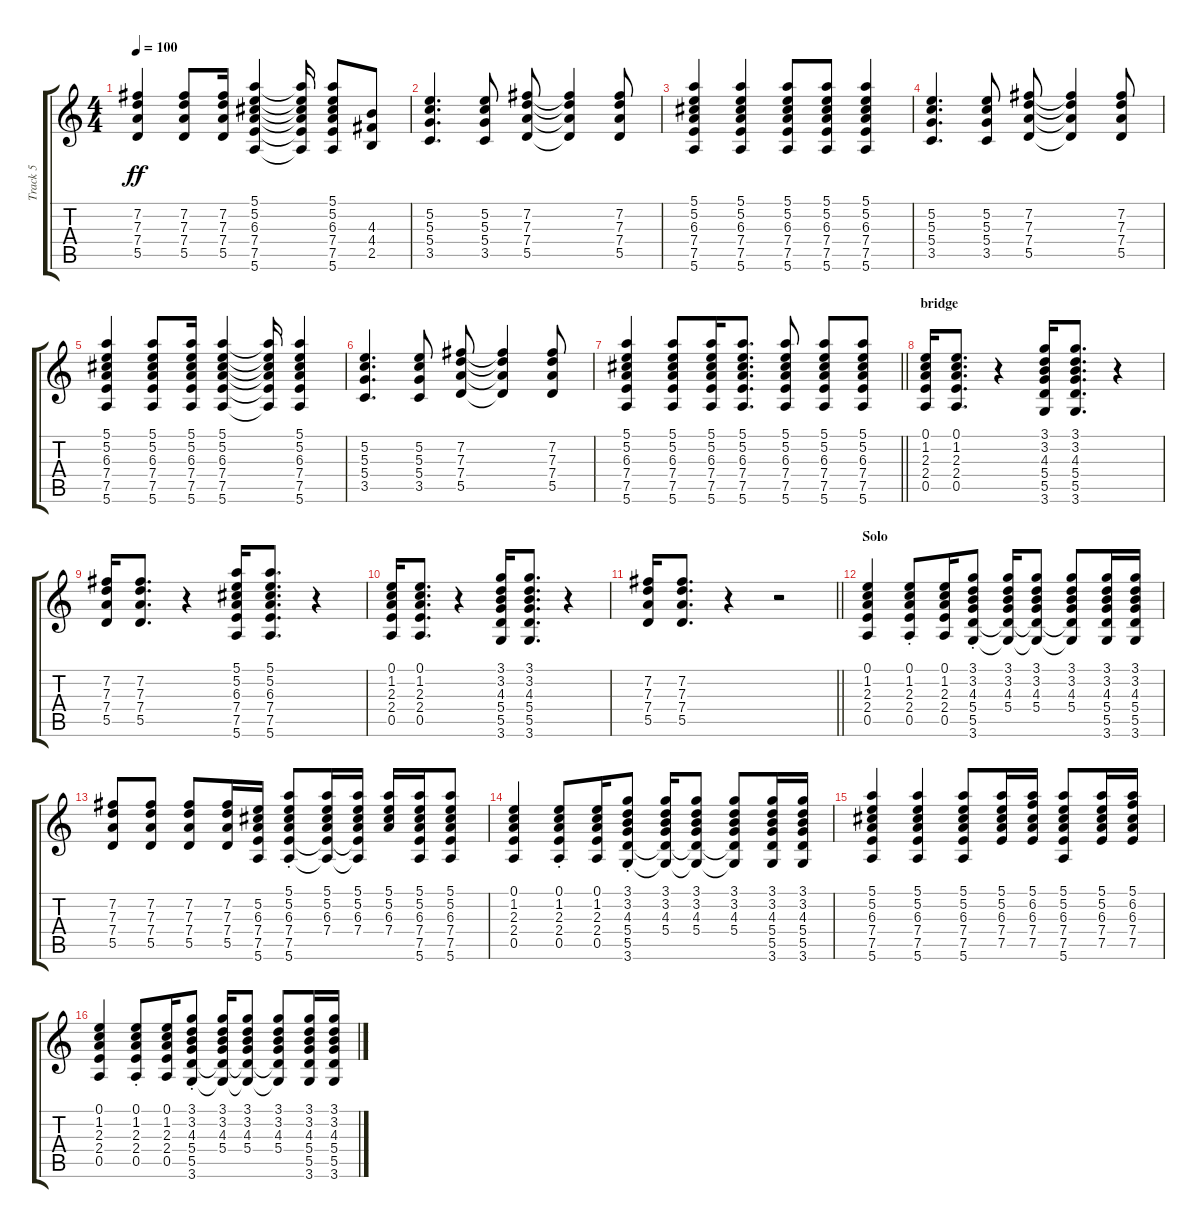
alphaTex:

\track ("Track 5" "Track 5") {instrument distortionguitar}
\staff {score tabs}
\tuning (E4 B3 G3 D3 A2 E2) {hide}
\ts (4 4)
\tempo 100
\clef g2
\ks c
(7.2 7.3 7.4 5.5).4{dy ff} (7.2 7.3 7.4 5.5).8 (7.2 7.3 7.4 5.5).16 (5.1 5.2 6.3 7.4 7.5 5.6).4 (5.1{t} 5.2{t} 6.3{t} 7.4{t} 7.5{t} 5.6{t}).16 (5.1 5.2 6.3 7.4 7.5 5.6).8 (4.3 4.4 2.5).8 |
(5.2 5.3 5.4 3.5).4{d} (5.2 5.3 5.4 3.5).8 (7.2 7.3 7.4 5.5).8 (7.2{t} 7.3{t} 7.4{t} 5.5{t}).4 (7.2 7.3 7.4 5.5).8 |
(5.1 5.2 6.3 7.4 7.5 5.6).4 (5.1 5.2 6.3 7.4 7.5 5.6).4 (5.1 5.2 6.3 7.4 7.5 5.6).8 (5.1 5.2 6.3 7.4 7.5 5.6).8 (5.1 5.2 6.3 7.4 7.5 5.6).4 |
(5.2 5.3 5.4 3.5).4{d} (5.2 5.3 5.4 3.5).8 (7.2 7.3 7.4 5.5).8 (7.2{t} 7.3{t} 7.4{t} 5.5{t}).4 (7.2 7.3 7.4 5.5).8 |
(5.1 5.2 6.3 7.4 7.5 5.6).4 (5.1 5.2 6.3 7.4 7.5 5.6).8 (5.1 5.2 6.3 7.4 7.5 5.6).16 (5.1 5.2 6.3 7.4 7.5 5.6).4 (5.1{t} 5.2{t} 6.3{t} 7.4{t} 7.5{t} 5.6{t}).16 (5.1 5.2 6.3 7.4 7.5 5.6).4 |
(5.2 5.3 5.4 3.5).4{d} (5.2 5.3 5.4 3.5).8 (7.2 7.3 7.4 5.5).8 (7.2{t} 7.3{t} 7.4{t} 5.5{t}).4 (7.2 7.3 7.4 5.5).8 |
\barLineRight lightlight
(5.1 5.2 6.3 7.4 7.5 5.6).4 (5.1 5.2 6.3 7.4 7.5 5.6).8 (5.1 5.2 6.3 7.4 7.5 5.6).16 (5.1 5.2 6.3 7.4 7.5 5.6).8{d} (5.1 5.2 6.3 7.4 7.5 5.6).8 (5.1 5.2 6.3 7.4 7.5 5.6).8 (5.1 5.2 6.3 7.4 7.5 5.6).8 |
\section ("" "bridge")
(0.1 1.2 2.3 2.4 0.5).16 (0.1 1.2 2.3 2.4 0.5).8{d} r.4 (3.1 3.2 4.3 5.4 5.5 3.6).16 (3.1 3.2 4.3 5.4 5.5 3.6).8{d} r.4 |
(7.2 7.3 7.4 5.5).16 (7.2 7.3 7.4 5.5).8{d} r.4 (5.1 5.2 6.3 7.4 7.5 5.6).16 (5.1 5.2 6.3 7.4 7.5 5.6).8{d} r.4 |
(0.1 1.2 2.3 2.4 0.5).16 (0.1 1.2 2.3 2.4 0.5).8{d} r.4 (3.1 3.2 4.3 5.4 5.5 3.6).16 (3.1 3.2 4.3 5.4 5.5 3.6).8{d} r.4 |
\barLineRight lightlight
(7.2 7.3 7.4 5.5).16 (7.2 7.3 7.4 5.5).8{d} r.4 r.2 |
\section ("" "Solo")
(0.1 1.2 2.3 2.4 0.5).4 (0.1{st} 1.2{st} 2.3{st} 2.4{st} 0.5).8 (0.1 1.2 2.3 2.4 0.5).16 (3.1{st} 3.2{st} 4.3{st} 5.4{st} 5.5{st} 3.6{st}).8 (3.1 3.2 4.3 5.4 5.5{t} 3.6{t}).16 (3.1 3.2 4.3 5.4 5.5{t} 3.6{t}).8 (3.1 3.2 4.3 5.4 5.5{t} 3.6{t}).8 (3.1 3.2 4.3 5.4 5.5 3.6).16 (3.1 3.2 4.3 5.4 5.5 3.6).16 |
(7.2 7.3 7.4 5.5).8 (7.2 7.3 7.4 5.5).8 (7.2 7.3 7.4 5.5).8 (7.2 7.3 7.4 5.5).16 (5.2 6.3 7.4 7.5 5.6).16 (5.1{st} 5.2{st} 6.3{st} 7.4{st} 7.5{st} 5.6{st}).8 (5.1 5.2 6.3 7.4 7.5{t} 5.6{t}).16 (5.1 5.2 6.3 7.4 7.5{t} 5.6{t}).16 (5.1 5.2 6.3 7.4).16 (5.1 5.2 6.3 7.4 7.5 5.6).16 (5.1 5.2 6.3 7.4 7.5 5.6).8 |
(0.1 1.2 2.3 2.4 0.5).4 (0.1{st} 1.2{st} 2.3{st} 2.4{st} 0.5).8 (0.1 1.2 2.3 2.4 0.5).16 (3.1{st} 3.2{st} 4.3{st} 5.4{st} 5.5{st} 3.6{st}).8 (3.1 3.2 4.3 5.4 5.5{t} 3.6{t}).16 (3.1 3.2 4.3 5.4 5.5{t} 3.6{t}).8 (3.1 3.2 4.3 5.4 5.5{t} 3.6{t}).8 (3.1 3.2 4.3 5.4 5.5 3.6).16 (3.1 3.2 4.3 5.4 5.5 3.6).16 |
(5.1 5.2 6.3 7.4 7.5 5.6).4 (5.1 5.2 6.3 7.4 7.5 5.6).4 (5.1 5.2 6.3 7.4 7.5 5.6).8 (5.1 5.2 6.3 7.4 7.5).16 (5.1 6.2 6.3 7.4 7.5).16 (5.1 5.2 6.3 7.4 7.5 5.6).8 (5.1 5.2 6.3 7.4 7.5).16 (5.1 6.2 6.3 7.4 7.5).16 |
(0.1 1.2 2.3 2.4 0.5).4 (0.1{st} 1.2{st} 2.3{st} 2.4{st} 0.5).8 (0.1 1.2 2.3 2.4 0.5).16 (3.1{st} 3.2{st} 4.3{st} 5.4{st} 5.5{st} 3.6{st}).8 (3.1 3.2 4.3 5.4 5.5{t} 3.6{t}).16 (3.1 3.2 4.3 5.4 5.5{t} 3.6{t}).8 (3.1 3.2 4.3 5.4 5.5{t} 3.6{t}).8 (3.1 3.2 4.3 5.4 5.5 3.6).16 (3.1 3.2 4.3 5.4 5.5 3.6).16
